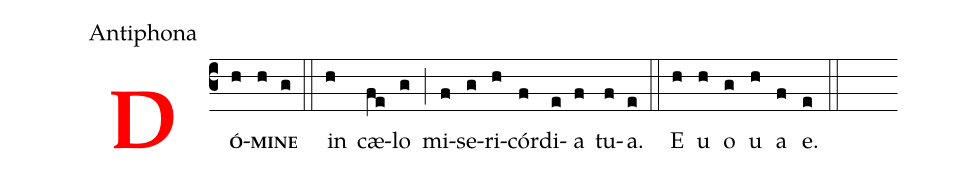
office-part: Antiphona;
%%
<v>\bf\textcolor{red}{D}</v><v>\bf\scriptsize{Ó}</v>(c3h)<v>\bf\scriptsize{MI}</v>(h)<v>\bf\scriptsize{NE}</v>(g) (::) in(h) cæ(fe)lo(g) (;) mi(f)se(g)ri(h)cór(f)di(e)a(f) tu(f)a.(e) (::)  E(h) u(h) o(g) u(h) a(f) e.(e) (::)
